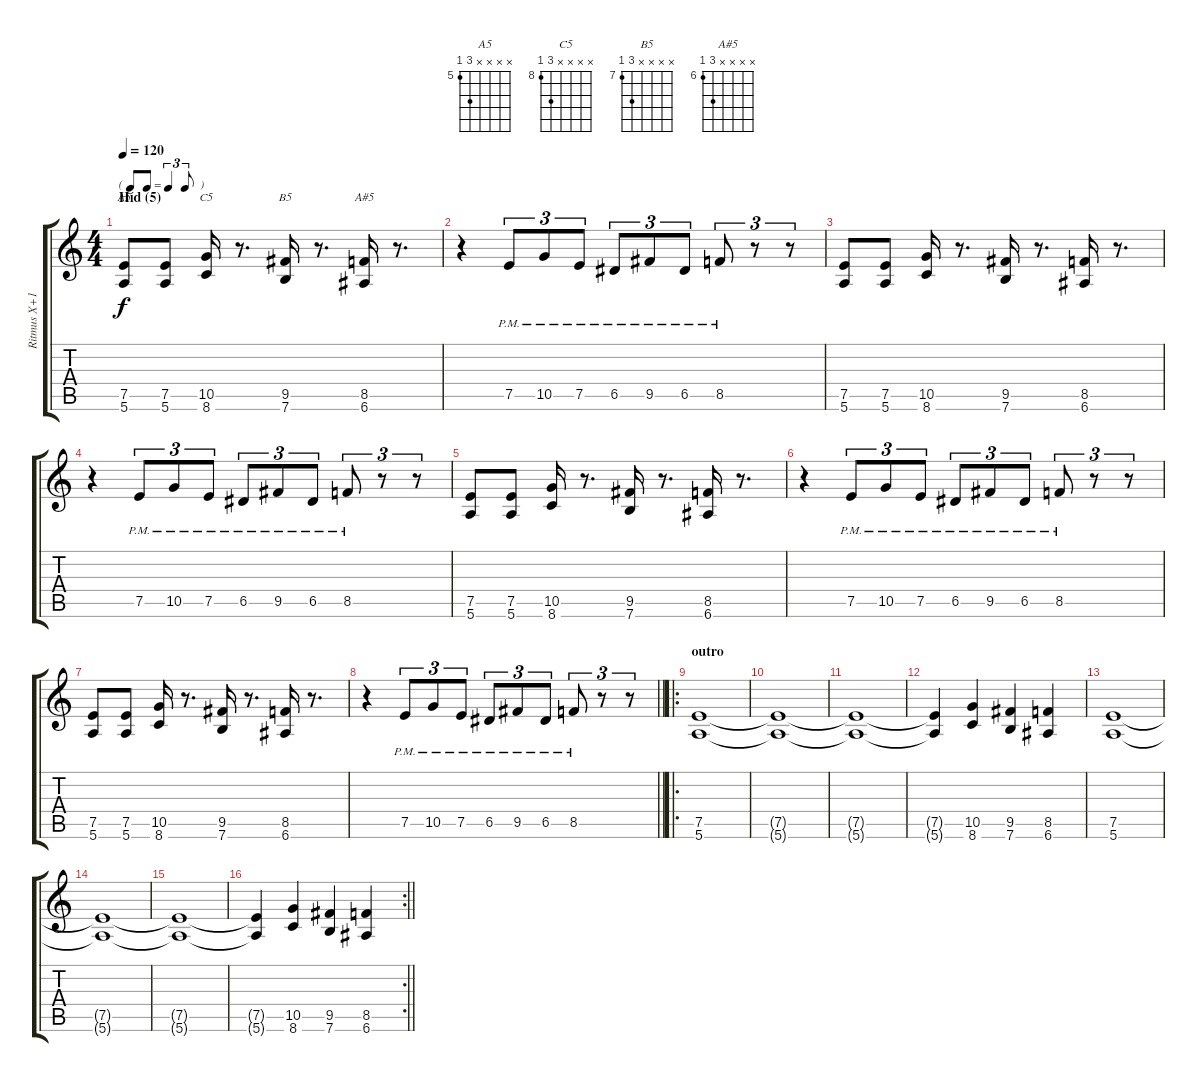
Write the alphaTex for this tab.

\track ("Ritmus X+1: Farkas Henrix" "Ritmus X+1") {instrument overdrivenguitar}
\staff {score tabs}
\tuning (E4 B3 G3 D3 A2 E2) {hide}
\chord ("A5" x x x x 7 5) {firstfret 5}
\chord ("C5" x x x x 10 8) {firstfret 8}
\chord ("B5" x x x x 9 7) {firstfret 7}
\chord ("A#5" x x x x 8 6) {firstfret 6}
\ts (4 4)
\tf triplet8th
\section ("" "Híd (5)")
\tempo 120
\clef g2
\ks c
(7.5 5.6).8{ch "A5" dy f} (7.5 5.6).8 (10.5 8.6).16{ch "C5"} r.8{d} (9.5 7.6).16{ch "B5"} r.8{d} (8.5 6.6).16{ch "A#5"} r.8{d} |
r.4 7.5{pm}.8{tu (3 2)} 10.5{pm}.8{tu (3 2)} 7.5{pm}.8{tu (3 2)} 6.5{pm}.8{tu (3 2)} 9.5{pm}.8{tu (3 2)} 6.5{pm}.8{tu (3 2)} 8.5{pm}.8{tu (3 2)} r.8{tu (3 2)} r.8{tu (3 2)} |
(7.5 5.6).8 (7.5 5.6).8 (10.5 8.6).16 r.8{d} (9.5 7.6).16 r.8{d} (8.5 6.6).16 r.8{d} |
r.4 7.5{pm}.8{tu (3 2)} 10.5{pm}.8{tu (3 2)} 7.5{pm}.8{tu (3 2)} 6.5{pm}.8{tu (3 2)} 9.5{pm}.8{tu (3 2)} 6.5{pm}.8{tu (3 2)} 8.5{pm}.8{tu (3 2)} r.8{tu (3 2)} r.8{tu (3 2)} |
(7.5 5.6).8 (7.5 5.6).8 (10.5 8.6).16 r.8{d} (9.5 7.6).16 r.8{d} (8.5 6.6).16 r.8{d} |
r.4 7.5{pm}.8{tu (3 2)} 10.5{pm}.8{tu (3 2)} 7.5{pm}.8{tu (3 2)} 6.5{pm}.8{tu (3 2)} 9.5{pm}.8{tu (3 2)} 6.5{pm}.8{tu (3 2)} 8.5{pm}.8{tu (3 2)} r.8{tu (3 2)} r.8{tu (3 2)} |
(7.5 5.6).8 (7.5 5.6).8 (10.5 8.6).16 r.8{d} (9.5 7.6).16 r.8{d} (8.5 6.6).16 r.8{d} |
\barLineRight lightlight
r.4 7.5{pm}.8{tu (3 2)} 10.5{pm}.8{tu (3 2)} 7.5{pm}.8{tu (3 2)} 6.5{pm}.8{tu (3 2)} 9.5{pm}.8{tu (3 2)} 6.5{pm}.8{tu (3 2)} 8.5{pm}.8{tu (3 2)} r.8{tu (3 2)} r.8{tu (3 2)} |
\ro
\section ("" "outro")
(7.5 5.6).1 |
(7.5{t} 5.6{t}).1 |
(7.5{t} 5.6{t}).1 |
(7.5{t} 5.6{t}).4 (10.5 8.6).4 (9.5 7.6).4 (8.5 6.6).4 |
(7.5 5.6).1 |
(7.5{t} 5.6{t}).1 |
(7.5{t} 5.6{t}).1 |
\rc 2
\barLineRight lightlight
(7.5{t} 5.6{t}).4 (10.5 8.6).4 (9.5 7.6).4 (8.5 6.6).4
